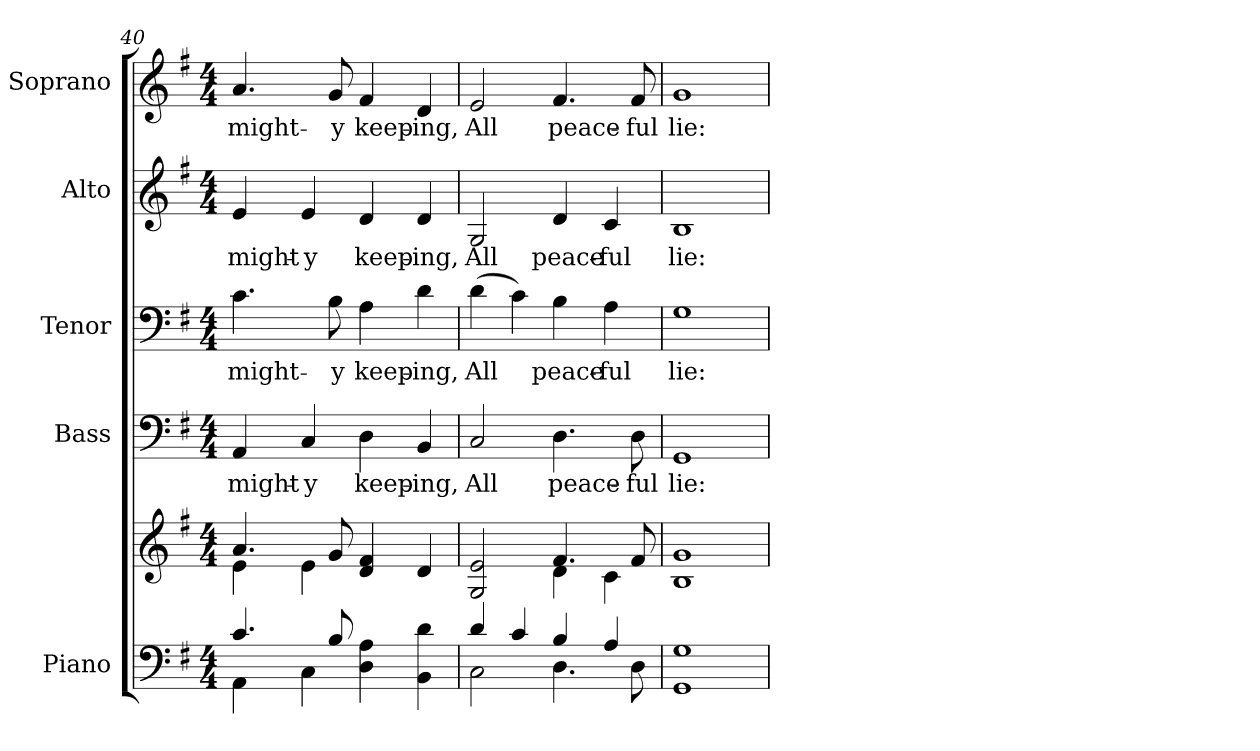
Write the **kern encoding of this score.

**kern	**kern	**kern	**text	**kern	**text	**kern	**text	**kern	**text
*part5	*part5	*part4	*part4	*part3	*part3	*part2	*part2	*part1	*part1
*staff6	*staff5	*staff4	*staff4	*staff3	*staff3	*staff2	*staff2	*staff1	*staff1
*I"Piano	*	*I"Bass	*	*I"Tenor	*	*I"Alto	*	*I"Soprano	*
*I'Pno.	*	*I'B.	*	*I'T.	*	*I'A.	*	*I'S.	*
*clefF4	*clefG2	*clefF4	*	*clefF4	*	*clefG2	*	*clefG2	*
*k[f#]	*k[f#]	*k[f#]	*	*k[f#]	*	*k[f#]	*	*k[f#]	*
*G:	*G:	*G:	*	*G:	*	*G:	*	*G:	*
*M4/4	*M4/4	*M4/4	*	*M4/4	*	*M4/4	*	*M4/4	*
=40	=40	=40	=40	=40	=40	=40	=40	=40	=40
*^	*^	*	*	*	*	*	*	*	*
!	!	!	!	!	!LO:LY:b:color=#000000	!	!	!	!	!	!
!	!	!	!	!	!	!	!LO:LY:b:color=#000000	!	!	!	!
!	!	!	!	!	!	!	!	!	!LO:LY:b:color=#000000	!	!
!	!	!	!	!	!	!	!	!	!	!	!LO:LY:b:color=#000000
4.ci/	4AAi\	4.ai/	4ei\	4AAi/	might-	4.ci\	might-	4ei/	might-	4.ai/	might-
!	!	!	!	!	!LO:LY:b:color=#000000	!	!	!	!	!	!
!	!	!	!	!	!	!	!	!	!LO:LY:b:color=#000000	!	!
.	4Ci\	.	4ei\	4Ci/	-y	.	.	4ei/	-y	.	.
!	!	!	!	!	!	!	!LO:LY:b:color=#000000	!	!	!	!
!	!	!	!	!	!	!	!	!	!	!	!LO:LY:b:color=#000000
8Bi/	.	8gi/	.	.	.	8Bi\	-y	.	.	8gi/	-y
!	!	!	!	!	!LO:LY:b:color=#000000	!	!	!	!	!	!
!	!	!	!	!	!	!	!LO:LY:b:color=#000000	!	!	!	!
!	!	!	!	!	!	!	!	!	!LO:LY:b:color=#000000	!	!
!	!	!	!	!	!	!	!	!	!	!	!LO:LY:b:color=#000000
4Di\ 4Ai	2ryy	4di/ 4f#i	2ryy	4Di\	keep-	4Ai\	keep-	4di/	keep-	4f#i/	keep-
!	!	!	!	!	!LO:LY:b:color=#000000	!	!	!	!	!	!
!	!	!	!	!	!	!	!LO:LY:b:color=#000000	!	!	!	!
!	!	!	!	!	!	!	!	!	!LO:LY:b:color=#000000	!	!
!	!	!	!	!	!	!	!	!	!	!	!LO:LY:b:color=#000000
4BBi\ 4di	.	4di/	.	4BBi/	-ing,	4di\	-ing,	4di/	-ing,	4di/	-ing,
!!LO:PB:g=z
=41	=41	=41	=41	=41	=41	=41	=41	=41	=41	=41	=41
!	!	!	!	!	!LO:LY:b:color=#000000	!	!	!	!	!	!
!	!	!	!	!	!	!	!LO:LY:b:color=#000000	!	!	!	!
!	!	!	!	!	!	!	!	!	!LO:LY:b:color=#000000	!	!
!	!	!	!	!	!	!	!	!	!	!	!LO:LY:b:color=#000000
4di/	2Ci\	2Gi/ 2ei	2ryy	2Ci/	All	(4di\	All	2Gi/	All	2ei/	All
4ci/	.	.	.	.	.	4ci\)	.	.	.	.	.
!	!	!	!	!	!LO:LY:b:color=#000000	!	!	!	!	!	!
!	!	!	!	!	!	!	!LO:LY:b:color=#000000	!	!	!	!
!	!	!	!	!	!	!	!	!	!LO:LY:b:color=#000000	!	!
!	!	!	!	!	!	!	!	!	!	!	!LO:LY:b:color=#000000
4Bi/	4.Di\	4.f#i/	4di\	4.Di\	peace-	4Bi\	peace-	4di/	peace-	4.f#i/	peace-
!	!	!	!	!	!	!	!LO:LY:b:color=#000000	!	!	!	!
!	!	!	!	!	!	!	!	!	!LO:LY:b:color=#000000	!	!
4Ai/	.	.	4ci\	.	.	4Ai\	-ful	4ci/	-ful	.	.
!	!	!	!	!	!LO:LY:b:color=#000000	!	!	!	!	!	!
!	!	!	!	!	!	!	!	!	!	!	!LO:LY:b:color=#000000
.	8Di\	8f#i/	.	8Di\	-ful	.	.	.	.	8f#i/	-ful
*v	*v	*	*	*	*	*	*	*	*	*	*
*	*v	*v	*	*	*	*	*	*	*	*
=42	=42	=42	=42	=42	=42	=42	=42	=42	=42
*^	*	*	*	*	*	*	*	*	*
!	!	!	!	!LO:LY:b:color=#000000	!	!	!	!	!	!
*v	*v	*	*	*	*	*	*	*	*	*
*^	*	*	*	*	*	*	*	*	*
!	!	!	!	!	!	!LO:LY:b:color=#000000	!	!	!	!
*v	*v	*	*	*	*	*	*	*	*	*
*^	*	*	*	*	*	*	*	*	*
!	!	!	!	!	!	!	!	!LO:LY:b:color=#000000	!	!
*v	*v	*	*	*	*	*	*	*	*	*
*^	*	*	*	*	*	*	*	*	*
!	!	!	!	!	!	!	!	!	!	!LO:LY:b:color=#000000
*v	*v	*	*	*	*	*	*	*	*	*
1GGi 1Gi	1Bi 1gi	1GGi	lie:	1Gi	lie:	1Bi	lie:	1gi	lie:
=	=	=	=	=	=	=	=	=	=
*-	*-	*-	*-	*-	*-	*-	*-	*-	*-
